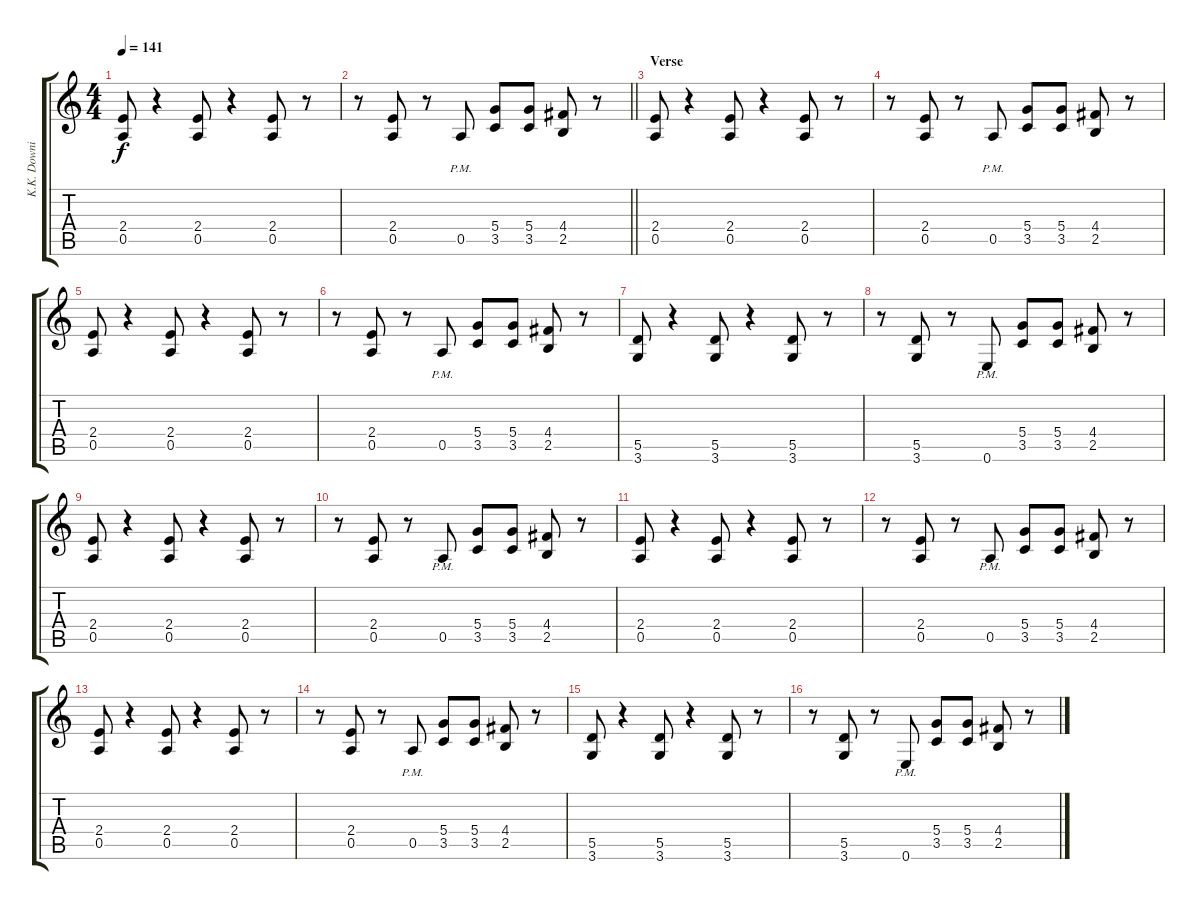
\track ("K.K. Downing" "K.K. Downi") {instrument distortionguitar}
\staff {score tabs}
\tuning (E4 B3 G3 D3 A2 E2) {hide}
\ts (4 4)
\tempo 141
\clef g2
\ks c
(2.4 0.5).8{dy f} r.4 (2.4 0.5).8 r.4 (2.4 0.5).8 r.8 |
\barLineRight lightlight
r.8 (2.4 0.5).8 r.8 0.5{pm}.8 (5.4 3.5).8 (5.4 3.5).8 (4.4 2.5).8 r.8 |
\section ("" "Verse")
(2.4 0.5).8 r.4 (2.4 0.5).8 r.4 (2.4 0.5).8 r.8 |
r.8 (2.4 0.5).8 r.8 0.5{pm}.8 (5.4 3.5).8 (5.4 3.5).8 (4.4 2.5).8 r.8 |
(2.4 0.5).8 r.4 (2.4 0.5).8 r.4 (2.4 0.5).8 r.8 |
r.8 (2.4 0.5).8 r.8 0.5{pm}.8 (5.4 3.5).8 (5.4 3.5).8 (4.4 2.5).8 r.8 |
(5.5 3.6).8 r.4 (5.5 3.6).8 r.4 (5.5 3.6).8 r.8 |
r.8 (5.5 3.6).8 r.8 0.6{pm}.8 (5.4 3.5).8 (5.4 3.5).8 (4.4 2.5).8 r.8 |
(2.4 0.5).8 r.4 (2.4 0.5).8 r.4 (2.4 0.5).8 r.8 |
r.8 (2.4 0.5).8 r.8 0.5{pm}.8 (5.4 3.5).8 (5.4 3.5).8 (4.4 2.5).8 r.8 |
(2.4 0.5).8 r.4 (2.4 0.5).8 r.4 (2.4 0.5).8 r.8 |
r.8 (2.4 0.5).8 r.8 0.5{pm}.8 (5.4 3.5).8 (5.4 3.5).8 (4.4 2.5).8 r.8 |
(2.4 0.5).8 r.4 (2.4 0.5).8 r.4 (2.4 0.5).8 r.8 |
r.8 (2.4 0.5).8 r.8 0.5{pm}.8 (5.4 3.5).8 (5.4 3.5).8 (4.4 2.5).8 r.8 |
(5.5 3.6).8 r.4 (5.5 3.6).8 r.4 (5.5 3.6).8 r.8 |
r.8 (5.5 3.6).8 r.8 0.6{pm}.8 (5.4 3.5).8 (5.4 3.5).8 (4.4 2.5).8 r.8
